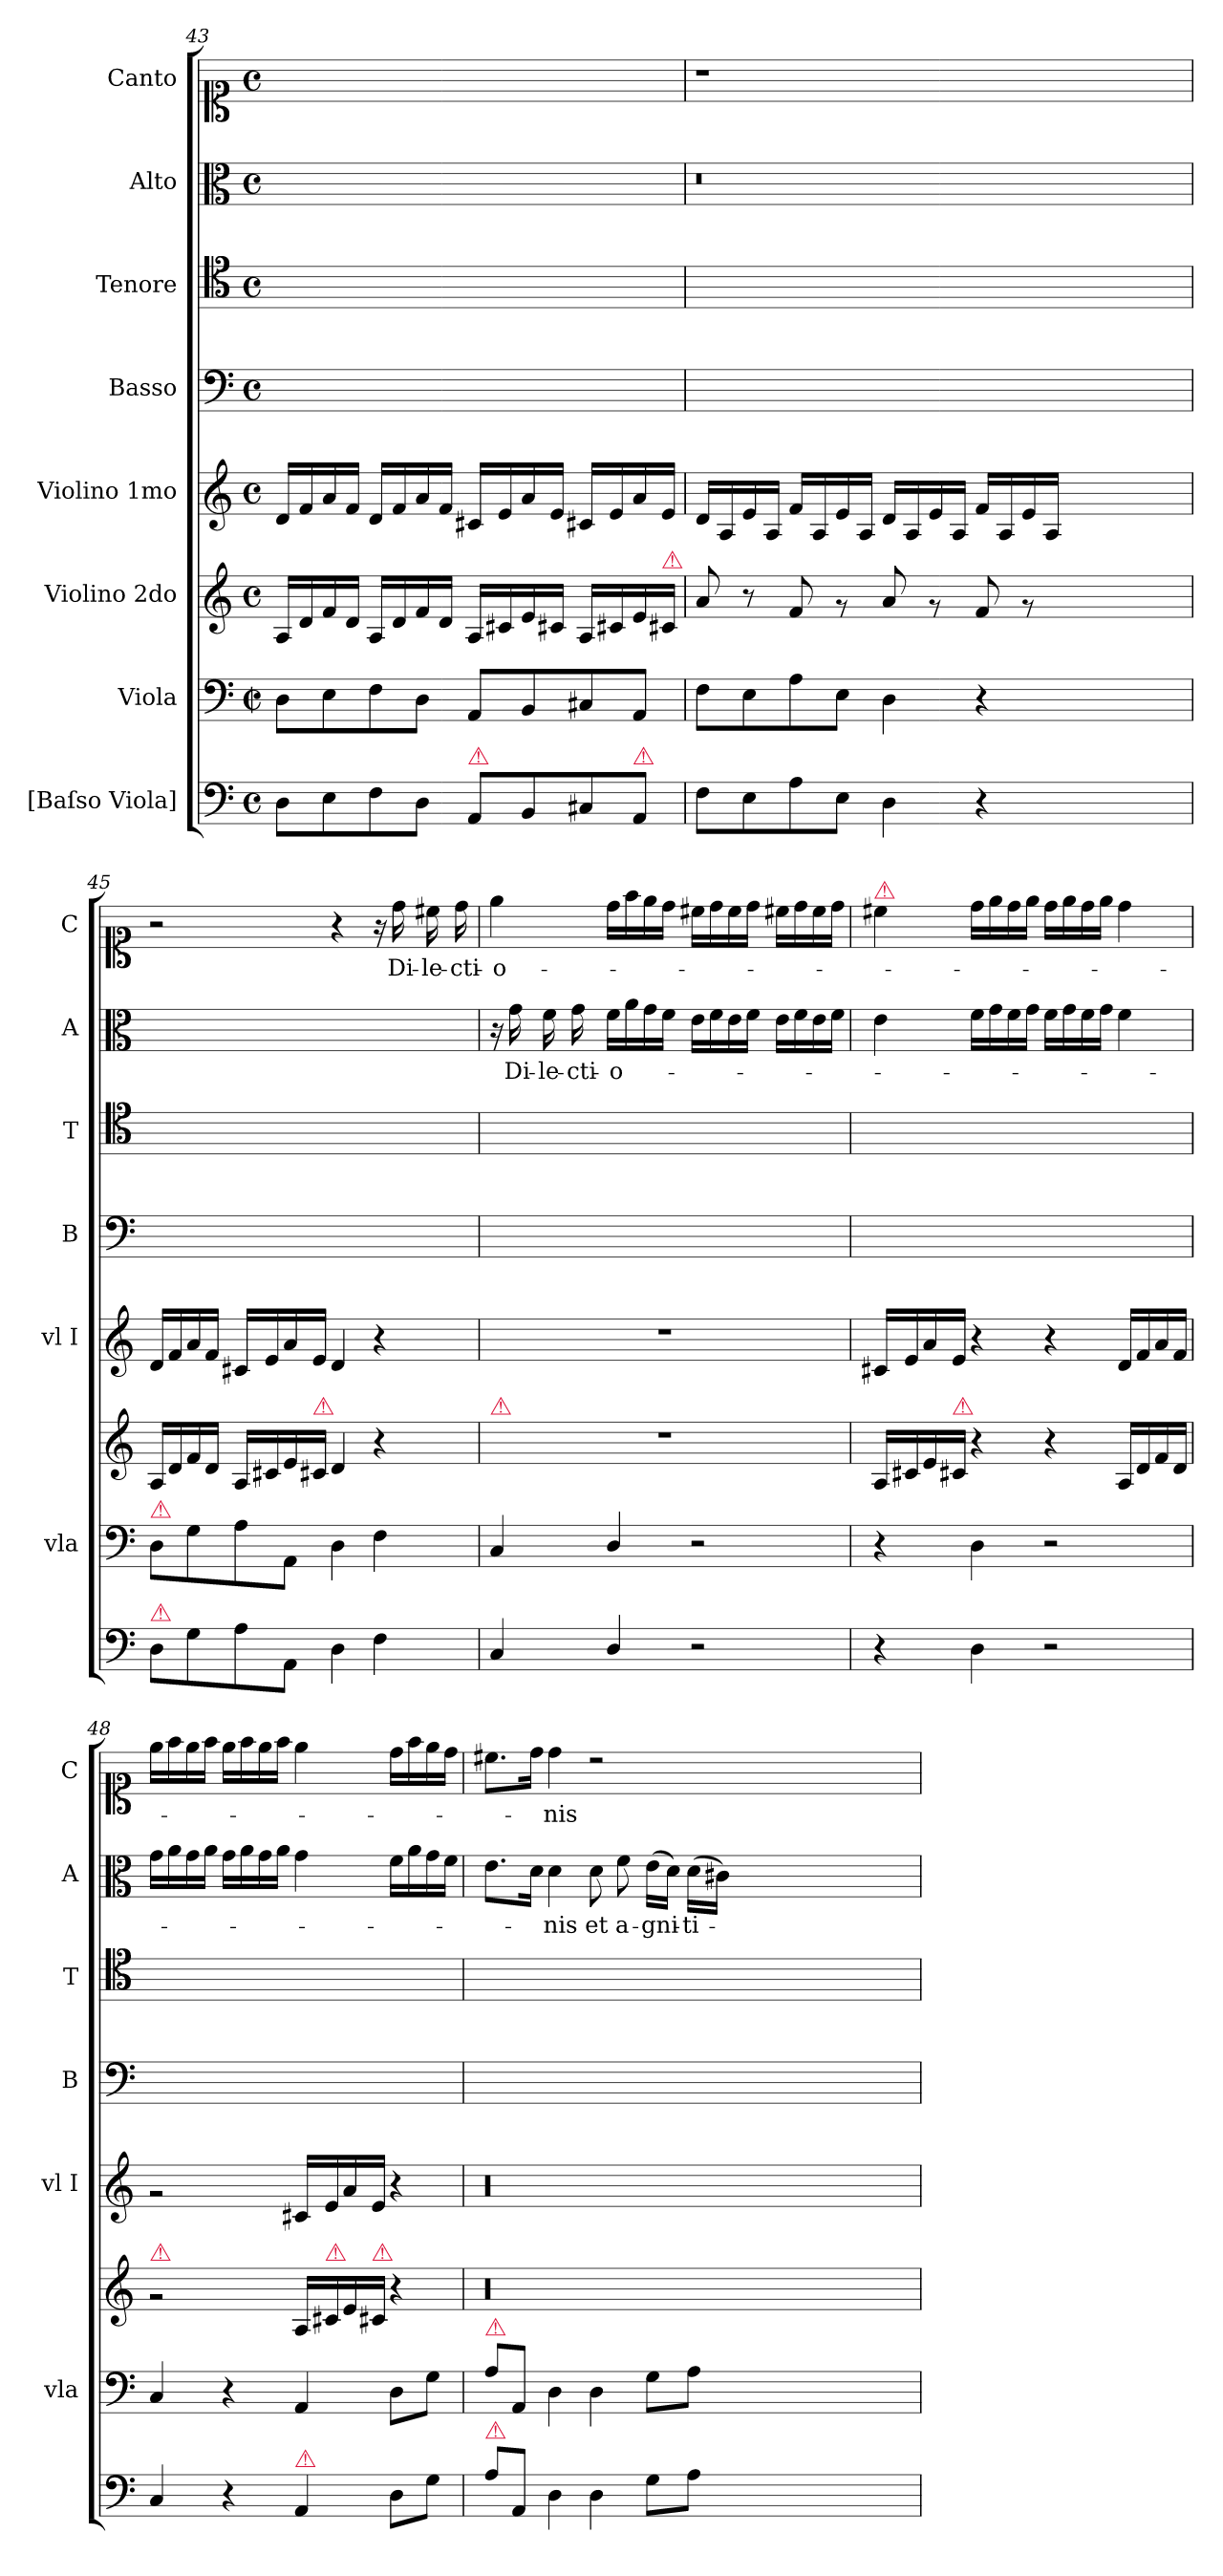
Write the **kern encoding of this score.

**kern	**kern	**kern	**kern	**kern	**kern	**kern	**text	**kern	**text
*part8	*part7	*part6	*part5	*part4	*part3	*part2	*part2	*part1	*part1
*staff8	*staff7	*staff6	*staff5	*staff4	*staff3	*staff2	*staff2	*staff1	*staff1
*I"[Baſso Viola]	*I"Viola	*I"Violino 2do	*I"Violino 1mo	*I"Basso	*I"Tenore	*I"Alto	*	*I"Canto	*
*	*I'vla	*	*I'vl I	*I'B	*I'T	*I'A	*	*I'C	*
*clefF4	*clefF4	*clefG2	*clefG2	*clefF4	*clefC4	*clefC3	*	*clefC1	*
*k[]	*k[]	*k[]	*k[]	*k[]	*k[]	*k[]	*	*k[]	*
*M4/4	*M2/2	*M4/4	*M4/4	*M4/4	*M4/4	*M4/4	*	*M4/4	*
*met(c)	*met(c|)	*met(c)	*met(c)	*met(c)	*met(c)	*met(c)	*	*met(c)	*
=43	=43	=43	=43	=43	=43	=43	=43	=43	=43
8D\L	8D\L	16A/LL	16d/LL	1ryy	1ryy	1ryy	.	1ryy	.
.	.	16d/	16f/	.	.	.	.	.	.
8E\	8E\	16f/	16a/	.	.	.	.	.	.
.	.	16d/JJ	16f/JJ	.	.	.	.	.	.
8F\	8F\	16A/LL	16d/LL	.	.	.	.	.	.
.	.	16d/	16f/	.	.	.	.	.	.
8D\J	8D\J	16f/	16a/	.	.	.	.	.	.
.	.	16d/JJ	16f/JJ	.	.	.	.	.	.
!LO:TX:a:color=crimson:t=⚠	!	!	!	!	!	!	!	!	!
8AA/L	8AA/L	16A/LL	16c#X/LL	.	.	.	.	.	.
.	.	16c#X/	16e/	.	.	.	.	.	.
8BB/	8BB/	16e/	16a/	.	.	.	.	.	.
.	.	16c#X/JJ	16e/JJ	.	.	.	.	.	.
8C#X/	8C#X/	16A/LL	16c#X/LL	.	.	.	.	.	.
.	.	16c#X/	16e/	.	.	.	.	.	.
!LO:TX:a:color=crimson:t=⚠	!	!	!	!	!	!	!	!	!
8AA/J	8AA/J	16e/	16a/	.	.	.	.	.	.
!	!	!LO:TX:a:color=crimson:t=⚠	!	!	!	!	!	!	!
.	.	16c#X/JJ	16e/JJ	.	.	.	.	.	.
=44	=44	=44	=44	=44	=44	=44	=44	=44	=44
8F\L	8F\L	8a/	16d/LL	1ryy	1ryy	0r	.	1r	.
.	.	.	16A/	.	.	.	.	.	.
8E\	8E\	8r	16e/	.	.	.	.	.	.
.	.	.	16A/JJ	.	.	.	.	.	.
8A\	8A\	8f/	16f/LL	.	.	.	.	.	.
.	.	.	16A/	.	.	.	.	.	.
8E\J	8E\J	8rg	16e/	.	.	.	.	.	.
.	.	.	16A/JJ	.	.	.	.	.	.
4D\	4D\	8a/	16d/LL	.	.	.	.	.	.
.	.	.	16A/	.	.	.	.	.	.
.	.	8rg	16e/	.	.	.	.	.	.
.	.	.	16A/JJ	.	.	.	.	.	.
4r	4r	8f/	16f/LL	.	.	.	.	.	.
.	.	.	16A/	.	.	.	.	.	.
.	.	8rg	16e/	.	.	.	.	.	.
.	.	.	16A/JJ	.	.	.	.	.	.
1ryy	1ryy	1ryy	1ryy	1ryy	1ryy	.	.	1ryy	.
=45	=45	=45	=45	=45	=45	=45	=45	=45	=45
!	!LO:TX:a:color=crimson:t=⚠	!	!	!	!	!	!	!	!
!LO:TX:a:color=crimson:t=⚠	!	!	!	!	!	!	!	!	!
8D\L	8D\L	16A/LL	16d/LL	1ryy	1ryy	1ryy	.	2r	.
.	.	16d/	16f/	.	.	.	.	.	.
8G\	8G\	16f/	16a/	.	.	.	.	.	.
.	.	16d/JJ	16f/JJ	.	.	.	.	.	.
8A\	8A\	16A/LL	16c#X/LL	.	.	.	.	.	.
.	.	16c#X/	16e/	.	.	.	.	.	.
8AA/J	8AA/J	16e/	16a/	.	.	.	.	.	.
!	!	!LO:TX:a:color=crimson:t=⚠	!	!	!	!	!	!	!
.	.	16c#X/JJ	16e/JJ	.	.	.	.	.	.
4D\	4D\	4d/	4d/	.	.	.	.	4r	.
4F\	4F\	4r	4r	.	.	.	.	16r	.
.	.	.	.	.	.	.	.	16dd\	Di-
.	.	.	.	.	.	.	.	16cc#X\	-le-
.	.	.	.	.	.	.	.	16dd\	-cti-
=46	=46	=46	=46	=46	=46	=46	=46	=46	=46
!	!	!LO:TX:a:color=crimson:t=⚠	!	!	!	!	!	!	!
4C/	4C/	1r	1r	1ryy	1ryy	16r	.	4ee\	-o-
.	.	.	.	.	.	16g\	Di-	.	.
.	.	.	.	.	.	16f\	-le-	.	.
.	.	.	.	.	.	16g\	-cti-	.	.
4D/	4D/	.	.	.	.	16f\LL	-o-	16dd\LL	.
.	.	.	.	.	.	16a\	.	16ff\	.
.	.	.	.	.	.	16g\	.	16ee\	.
.	.	.	.	.	.	16f\JJ	.	16dd\JJ	.
2r	2r	.	.	.	.	16e\LL	.	16cc#X\LL	.
.	.	.	.	.	.	16f\	.	16dd\	.
.	.	.	.	.	.	16e\	.	16cc#\	.
.	.	.	.	.	.	16f\JJ	.	16dd\JJ	.
.	.	.	.	.	.	16e\LL	.	16cc#X\LL	.
.	.	.	.	.	.	16f\	.	16dd\	.
.	.	.	.	.	.	16e\	.	16cc#\	.
.	.	.	.	.	.	16f\JJ	.	16dd\JJ	.
=47	=47	=47	=47	=47	=47	=47	=47	=47	=47
!	!	!	!	!	!	!	!	!LO:TX:a:color=crimson:t=⚠	!
4r	4r	16A/LL	16c#X/LL	1ryy	1ryy	4e\	.	4cc#X\	.
.	.	16c#X/	16e/	.	.	.	.	.	.
.	.	16e/	16a/	.	.	.	.	.	.
!	!	!LO:TX:a:color=crimson:t=⚠	!	!	!	!	!	!	!
.	.	16c#X/JJ	16e/JJ	.	.	.	.	.	.
4D\	4D\	4r	4r	.	.	16f\LL	.	16dd\LL	.
.	.	.	.	.	.	16g\	.	16ee\	.
.	.	.	.	.	.	16f\	.	16dd\	.
.	.	.	.	.	.	16g\JJ	.	16ee\JJ	.
2r	2r	4r	4r	.	.	16f\LL	.	16dd\LL	.
.	.	.	.	.	.	16g\	.	16ee\	.
.	.	.	.	.	.	16f\	.	16dd\	.
.	.	.	.	.	.	16g\JJ	.	16ee\JJ	.
.	.	16A/LL	16d/LL	.	.	4f\	.	4dd\	.
.	.	16d/	16f/	.	.	.	.	.	.
.	.	16f/	16a/	.	.	.	.	.	.
.	.	16d/JJ	16f/JJ	.	.	.	.	.	.
=48	=48	=48	=48	=48	=48	=48	=48	=48	=48
!	!	!LO:TX:a:color=crimson:t=⚠	!	!	!	!	!	!	!
4C/	4C/	2rg	2rg	1ryy	1ryy	16g\LL	.	16ee\LL	.
.	.	.	.	.	.	16a\	.	16ff\	.
.	.	.	.	.	.	16g\	.	16ee\	.
.	.	.	.	.	.	16a\JJ	.	16ff\JJ	.
4r	4r	.	.	.	.	16g\LL	.	16ee\LL	.
.	.	.	.	.	.	16a\	.	16ff\	.
.	.	.	.	.	.	16g\	.	16ee\	.
.	.	.	.	.	.	16a\JJ	.	16ff\JJ	.
!LO:TX:a:color=crimson:t=⚠	!	!	!	!	!	!	!	!	!
4AA/	4AA/	16A/LL	16c#X/LL	.	.	4g\	.	4ee\	.
!	!	!LO:TX:a:color=crimson:t=⚠	!	!	!	!	!	!	!
.	.	16c#X/	16e/	.	.	.	.	.	.
.	.	16e/	16a/	.	.	.	.	.	.
!	!	!LO:TX:a:color=crimson:t=⚠	!	!	!	!	!	!	!
.	.	16c#X/JJ	16e/JJ	.	.	.	.	.	.
8D\L	8D\L	4r	4r	.	.	16f\LL	.	16dd\LL	.
.	.	.	.	.	.	16a\	.	16ff\	.
8G\J	8G\J	.	.	.	.	16g\	.	16ee\	.
.	.	.	.	.	.	16f\JJ	.	16dd\JJ	.
=49	=49	=49	=49	=49	=49	=49	=49	=49	=49
!	!LO:TX:a:color=crimson:t=⚠	!	!	!	!	!	!	!	!
!LO:TX:a:color=crimson:t=⚠	!	!	!	!	!	!	!	!	!
8A\L	8A\L	00r	00r	1ryy	1ryy	8.e\L	.	8.cc#X\L	.
8AA/J	8AA/J	.	.	.	.	.	.	.	.
.	.	.	.	.	.	16d\Jk	.	16dd\Jk	.
4D\	4D\	.	.	.	.	4d\	-nis	4dd\	-nis
4D\	4D\	.	.	.	.	8d\	et	2rb	.
.	.	.	.	.	.	8f\	a-	.	.
8G\L	8G\L	.	.	.	.	(16e\LL	-gni-	.	.
.	.	.	.	.	.	16d\JJ)	.	.	.
8A\J	8A\J	.	.	.	.	(16d\LL	-ti-	.	.
.	.	.	.	.	.	16c#X\JJ)	.	.	.
0.ryy	0.ryy	.	.	0.ryy	0.ryy	0.ryy	.	0.ryy	.
=	=	=	=	=	=	=	=	=	=
*-	*-	*-	*-	*-	*-	*-	*-	*-	*-
